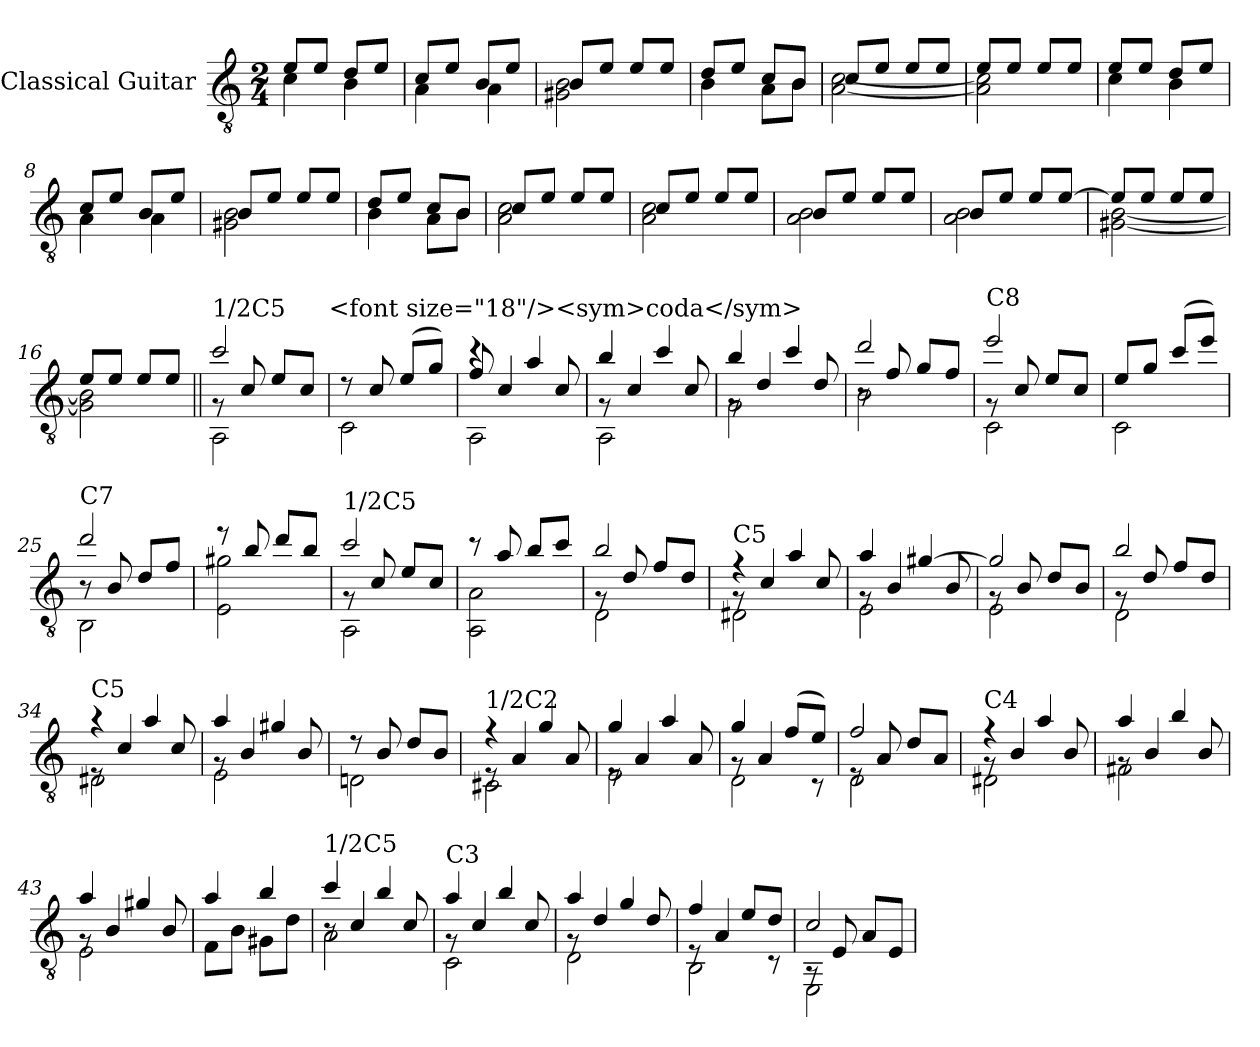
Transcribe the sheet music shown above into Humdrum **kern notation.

**kern
*part1
*staff1
*I"Classical Guitar
*I'Guit.
*clefGv2
*k[]
*M2/4
*MM160
=1
*^
8e/L	4c<<\
8e/J	.
8d/L	4B<\
8e/J	.
=2	=2
8c/L	4A<\
8e/J	.
8B/L	4A<\
8e/J	.
=3	=3
8B/L	2G#X\< 2B\<
8e/J	.
8e/L	.
8e/J	.
=4	=4
8d/L	4B\
8e/J	.
8c/L	8A\L
8B/J	8B\J
!!LO:LB:g=z	!!
=5	=5
8c/L	[2A\ [2c\
8e/J	.
8e/L	.
8e/J	.
=6	=6
8e/L	2A\] 2c\]
8e/J	.
8e/L	.
8e/J	.
=7	=7
8e/L	4c\
8e/J	.
8d/L	4B\
8e/J	.
=8	=8
8c/L	4A\
8e/J	.
8B/L	4A\
8e/J	.
=9	=9
8B/L	2G#X\ 2B\
8e/J	.
8e/L	.
8e/J	.
!!LO:LB:g=z	!!
=10	=10
8d/L	4B\
8e/J	.
8c/L	8A\L
8B/J	8B\J
=11	=11
8c/L	2A\ 2c\
8e/J	.
8e/L	.
8e/J	.
=12	=12
8c/L	2A\ 2c\
8e/J	.
8e/L	.
8e/J	.
=13	=13
8B/L	2A\ 2B\
8e/J	.
8e/L	.
8e/J	.
=14	=14
8B/L	2A\ 2B\
8e/J	.
8e/L	.
[8e/J	.
!!LO:LB:g=z	!!
=15	=15
8e/L]	[2G#X\ [2B\
8e/J	.
8e/L	.
8e/J	.
=16	=16
8e/L	2G#\] 2B\]
8e/J	.
8e/L	.
8e/J	.
=17||	=17||
*	*^
!LO:TX:a:t=1/2C5	!	!
8rG	2AA<\	2cc/
8c/	.	.
8e/L	.	.
8c/J	.	.
*v	*v	*v
!LO:TX:a:t=<font size="18"/><sym>coda</sym>
=18
*^
8r	2C\
8c/	.
(>8e/L	.
8g/J)	.
=19	=19
*	*^
8f/	2AA\	4rcc
4c/	.	.
.	.	4a/
8c/	.	.
!!LO:LB:g=z	!!	!!
=20	=20	=20
8rG	2AA\	4b/
4c/	.	.
.	.	4cc/
8c/	.	.
=21	=21	=21
8rG	2G<\	4b/
4d/	.	.
.	.	4cc/
8d/	.	.
=22	=22	=22
8r	2B<<\	2dd/
8f/	.	.
8g/L	.	.
8f/J	.	.
=23	=23	=23
!LO:TX:a:t=C8	!	!
8rG	2C\	2ee/
8c/	.	.
8e/L	.	.
8c/J	.	.
*	*v	*v
=24	=24
8e/L	2C\
8g/J	.
(>8cc/L	.
8ee/J)	.
!!LO:LB:g=z	!!
=25	=25
*	*^
!LO:TX:a:t=C7	!	!
8r	2BB\	2dd/
8B/	.	.
8d/L	.	.
8f/J	.	.
*	*v	*v
=26	=26
8r	2E\< 2g#X\<
8b/	.
8dd/L	.
8b/J	.
=27	=27
*	*^
!LO:TX:a:t=1/2C5	!	!
8rG	2AA<\	2cc/
8c/	.	.
8e/L	.	.
8c/J	.	.
*	*v	*v
=28	=28
8r	2AA\ 2A\
8a/	.
8b/L	.
8cc/J	.
=29	=29
*	*^
8rG	2D<\	2b/
8d/	.	.
8f/L	.	.
8d/J	.	.
!!LO:LB:g=z	!!	!!
=30	=30	=30
!LO:TX:a:t=C5	!	!
8rG	2D#X<\	4rf
4c/	.	.
.	.	4a/
8c/	.	.
=31	=31	=31
8rG	2E<<\	4a/
4B/	.	.
.	.	[4g#X/
8B/	.	.
=32	=32	=32
8rG	2E\	2g#/]
8B/	.	.
8d/L	.	.
8B/J	.	.
=33	=33	=33
8rG	2D<\	2b/
8d/	.	.
8f/L	.	.
8d/J	.	.
=34	=34	=34
!LO:TX:a:t=C5	!	!
8rE	2D#X<\	4ra
4c/	.	.
.	.	4a/
8c/	.	.
=35	=35	=35
8rG	2E<\	4a/
4B/	.	.
.	.	4g#X/
8B/	.	.
*	*v	*v
!!LO:LB:g=z
=36	=36
8r	2Dn<\
8B/	.
8d/L	.
8B/J	.
=37	=37
*	*^
!LO:TX:a:t=1/2C2	!	!
8rE	2C#X<\	4rf
4A/	.	.
.	.	4g/
8A/	.	.
=38	=38	=38
8rE	2E\	4g/
4A/	.	.
.	.	4a/
8A/	.	.
=39	=39	=39
8rG	2D<\	4g/
4A/	.	.
.	.	(<8f/L
8rC	.	8e/J)
=40	=40	=40
8rE	2D\	2f/
8A/	.	.
8d/L	.	.
8A/J	.	.
=41	=41	=41
!LO:TX:a:t=C4	!	!
8rG	2D#X<\	4rf
4B/	.	.
.	.	4a/
8B/	.	.
!!LO:PB:g=z	!!	!!
=42	=42	=42
8rG	2F#X\	4a/
4B/	.	.
.	.	4b/
8B/	.	.
=43	=43	=43
8rG	2E<\	4a/
4B/	.	.
.	.	4g#X/
8B/	.	.
*	*v	*v
=44	=44
4a/	8F<\L
.	8B<\J
4b/	8G#X<\L
.	8d<\J
=45	=45
*	*^
!LO:TX:a:t=1/2C5	!	!
8r	2A<\	4cc/
4c/	.	.
.	.	4b/
8c/	.	.
=46	=46	=46
!LO:TX:a:t=C3	!	!
8rG	2C<\	4a/
4c/	.	.
.	.	4b/
8c/	.	.
=47	=47	=47
8rG	2D<\	4a/
4d/	.	.
.	.	4g/
8d/	.	.
!!LO:LB:g=z	!!	!!
=48	=48	=48
8rE	2BB<\	4f/
4A/	.	.
.	.	8e/L
8rC	.	8d/J
=49	=49	=49
8rAA	2EE\	2c/
8E/	.	.
8A/L	.	.
8E/J	.	.
*v	*v	*v
=
*-
